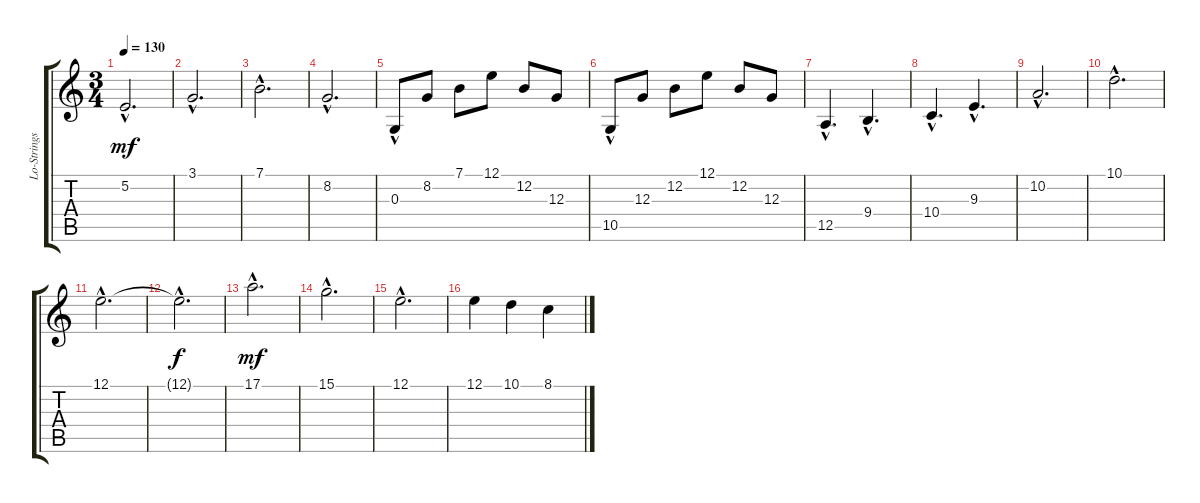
\track ("Lo-Strings" "Lo-Strings") {instrument stringensemble1}
\staff {score tabs}
\tuning (E4 B3 G3 D3 A2 E2) {hide}
\ts (3 4)
\tempo 130
\clef g2
\ks c
5.2{hac}.2{d dy mf} |
3.1{hac}.2{d} |
7.1{hac}.2{d} |
8.2{hac}.2{d} |
0.3{hac}.8 8.2.8 7.1.8 12.1.8 12.2.8 12.3.8 |
10.5{hac}.8 12.3.8 12.2.8 12.1.8 12.2.8 12.3.8 |
12.5{hac}.4{d} 9.4{hac}.4{d} |
10.4{hac}.4{d} 9.3{hac}.4{d} |
10.2{hac}.2{d} |
10.1{hac}.2{d} |
12.1{hac}.2{d} |
12.1{hac t}.2{d dy f} |
17.1{hac}.2{d dy mf} |
15.1{hac}.2{d} |
12.1{hac}.2{d} |
12.1.4 10.1.4 8.1.4
